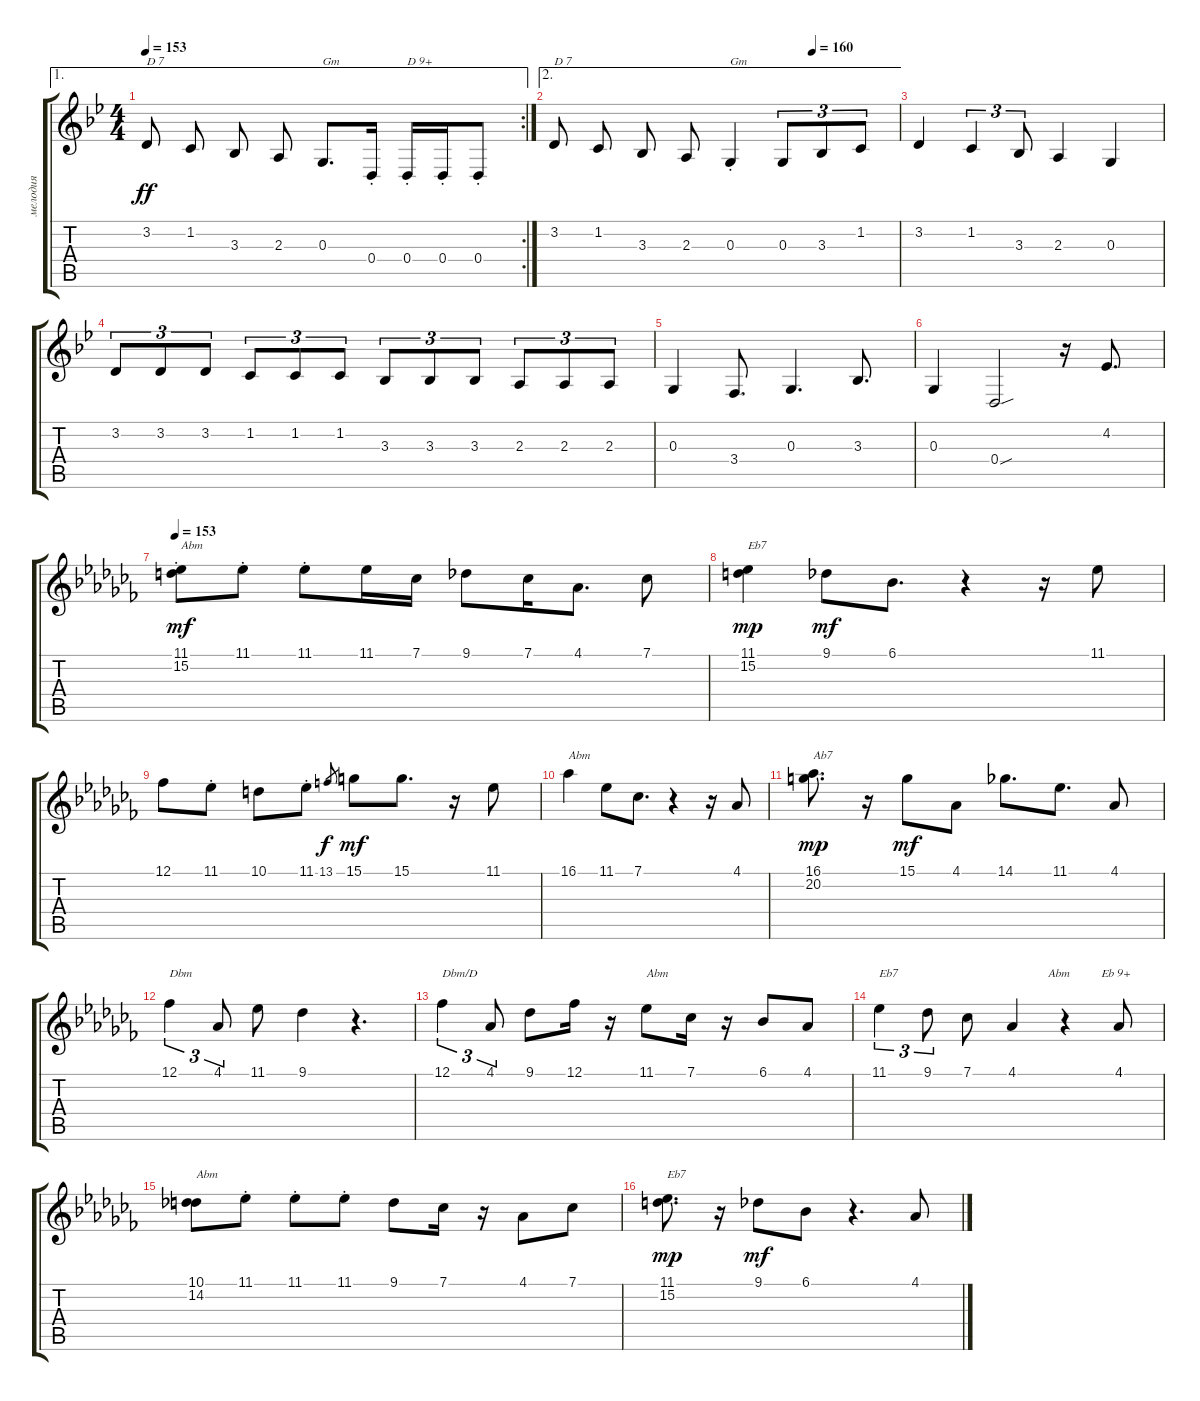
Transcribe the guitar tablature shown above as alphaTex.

\track ("мелодия" "мелодия") {instrument accordion}
\staff {score tabs}
\tuning (E4 B3 G3 D3 A2 E2) {hide}
\ae 1
\rc 2
\ts (4 4)
\tempo 153
\clef g2
\ks gminor
3.2.8{txt "D 7" dy ff beam split} 1.2.8 3.3.8{beam split} 2.3.8 0.3.8{d txt "Gm"} 0.4{st}.16 0.4{st}.16{txt "D 9+"} 0.4{st}.16 0.4{st}.8 |
\ae 2
\tempo (160 0.75)
3.2.8{txt "D 7" beam split} 1.2.8 3.3.8{beam split} 2.3.8 0.3{st}.4{txt "Gm"} 0.3.8{tu (3 2)} 3.3.8{tu (3 2)} 1.2.8{tu (3 2)} |
3.2.4 1.2.4{tu (3 2)} 3.3.8{tu (3 2)} 2.3.4 0.3.4 |
3.2.8{tu (3 2)} 3.2.8{tu (3 2)} 3.2.8{tu (3 2)} 1.2.8{tu (3 2)} 1.2.8{tu (3 2)} 1.2.8{tu (3 2)} 3.3.8{tu (3 2)} 3.3.8{tu (3 2)} 3.3.8{tu (3 2)} 2.3.8{tu (3 2)} 2.3.8{tu (3 2)} 2.3.8{tu (3 2)} |
0.3.4 3.4.8{d} 0.3.4{d} 3.3.8{d} |
0.3.4 0.4{sou}.2 r.16 4.2.8{d} |
\tempo 153
\ks abminor
(11.1{st} 15.2{st}).8{txt "Abm" dy mf} 11.1{st}.8 11.1{st}.8 11.1.16 7.1.16 9.1.8 7.1.16 4.1.8{d} 7.1.8 |
(11.1 15.2).4{txt "Eb7" dy mp} 9.1.8{dy mf} 6.1.8{d} r.4 r.16 11.1.8 |
12.1.8 11.1{st}.8 10.1.8 11.1{st}.8 13.1.8{gr dy f} 15.1.8{dy mf} 15.1.8{d} r.16 11.1.8 |
16.1.4{txt "Abm"} 11.1.8 7.1.8{d} r.4 r.16 4.1.8 |
(16.1 20.2).8{d txt "Ab7" dy mp} r.16 15.1.8{dy mf} 4.1.8 14.1.8{d} 11.1.8{d} 4.1.8 |
12.1.4{tu (3 2) txt "Dbm"} 4.1.8{tu (3 2)} 11.1.8 9.1.4 r.4{d} |
12.1.4{tu (3 2) txt "Dbm/D"} 4.1.8{tu (3 2)} 9.1.8 12.1.16 r.16 11.1.8{txt "Abm"} 7.1.16 r.16 6.1.8 4.1.8 |
11.1.4{tu (3 2) txt "Eb7"} 9.1.8{tu (3 2)} 7.1.8 4.1.4{txt "            Abm"} r.4{txt "            Eb 9+"} 4.1.8 |
(10.1 14.2).8{txt "Abm"} 11.1{st}.8 11.1{st}.8 11.1{st}.8 9.1.8 7.1.16 r.16 4.1.8 7.1.8 |
(11.1 15.2).8{d txt "Eb7" dy mp} r.16 9.1.8{dy mf} 6.1.8 r.4{d} 4.1.8
